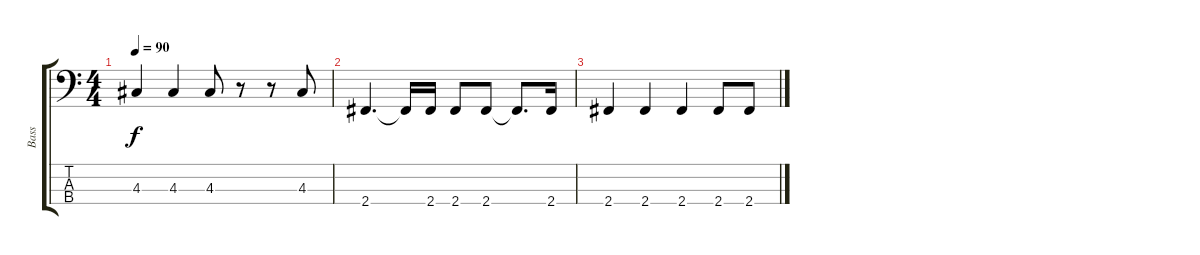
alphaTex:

\track ("Bass" "Bass") {instrument electricbasspick}
\staff {score tabs}
\tuning (G2 D2 A1 E1) {hide}
\ts (4 4)
\tempo 90
\clef f4
\ks c
4.3.4{dy f} 4.3.4 4.3.8 r.8 r.8 4.3.8 |
2.4.4{d} 2.4{t}.16 2.4.16 2.4.8 2.4.8 2.4{t}.8{d} 2.4.16 |
2.4.4 2.4.4 2.4.4 2.4.8 2.4.8
